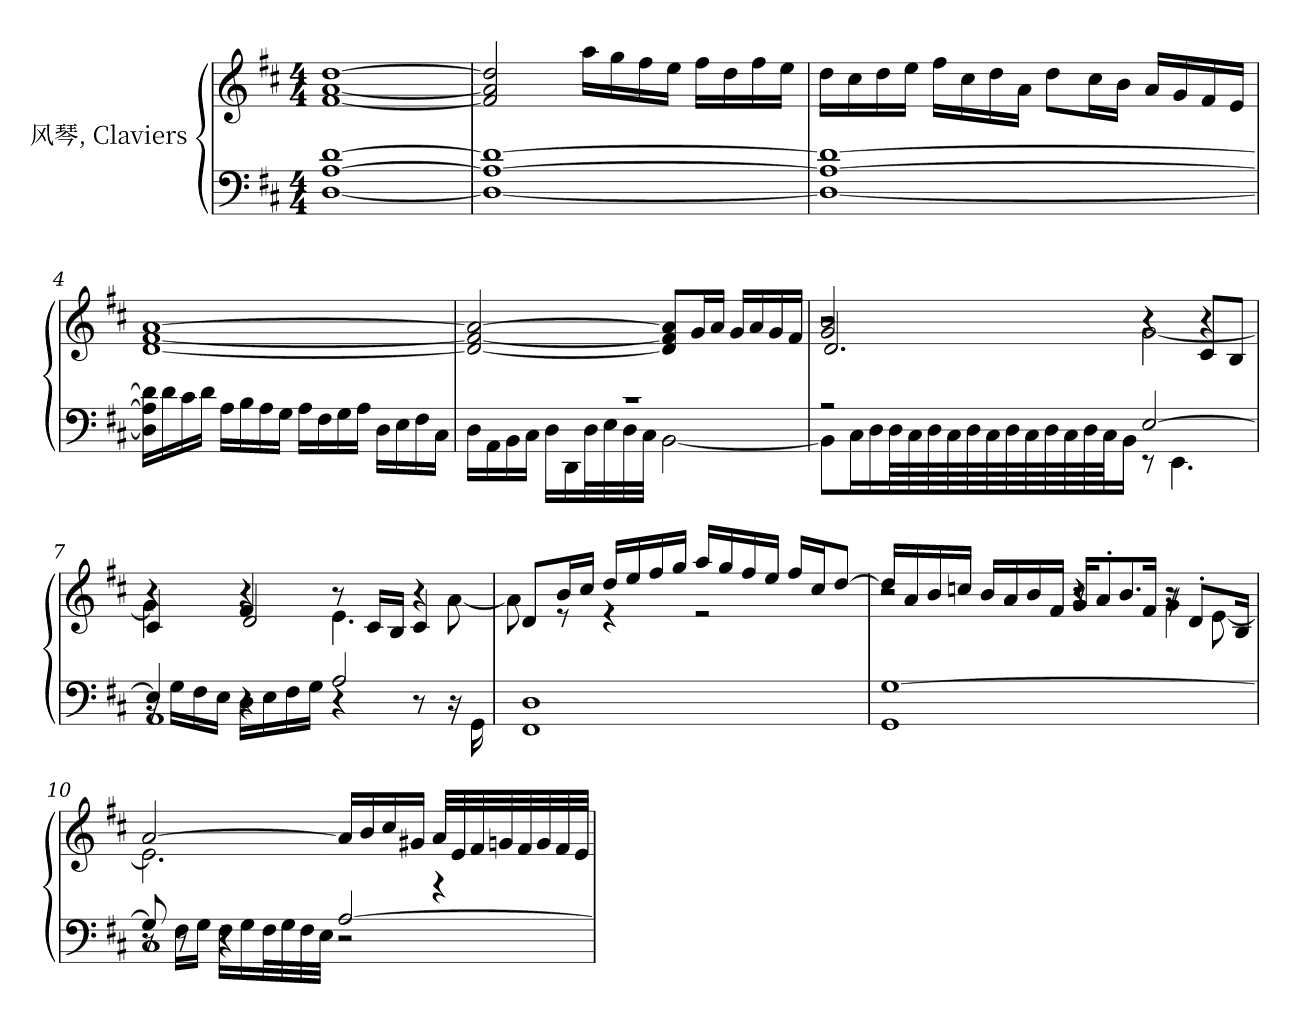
**kern	**kern
*part1	*part1
*staff2	*staff1
*I"风琴, Claviers	*
*clefF4	*clefG2
*k[f#c#]	*k[f#c#]
*M4/4	*M4/4
*MM56	*MM56
=1	=1
[1D [1A [1d	[1f# [1a [1dd
=2	=2
1D_ 1A_ 1d_	2f#/] 2a/] 2dd/]
.	16aa\LL
.	16gg\
.	16ff#\
.	16ee\JJ
.	16ff#\LL
.	16dd\
.	16ff#\
.	16ee\JJ
=3	=3
1D_ 1A_ 1d_	16dd\LL
.	16cc#\
.	16dd\
.	16ee\JJ
.	16ff#\LL
.	16cc#\
.	16dd\
.	16a\JJ
.	8dd\L
.	16cc#\L
.	16b\JJ
.	16a/LL
.	16g/
.	16f#/
.	16e/JJ
=4	=4
16D\] 16A\] 16d\]LL	[1d [1f# [1a
16d\	.
16c#\	.
16d\JJ	.
16A\LL	.
16B\	.
16A\	.
16G\JJ	.
16A\LL	.
16F#\	.
16G\	.
16A\JJ	.
16D\LL	.
16E\	.
16F#\	.
16C#\JJ	.
!!LO:LB:g=z
=5	=5
*^	*
1r	16D\LL	2d/_ 2f#/_ 2a/_
.	16AA\	.
.	16BB\	.
.	16C#\JJ	.
.	16D\LL	.
.	16DD\	.
.	32D\L	.
.	32E\	.
.	32D\	.
.	32C#\JJJ	.
.	[2BB\	8d/] 8f#/] 8a/]L
.	.	16g/L
.	.	16a/JJ
.	.	16g/LL
.	.	16a/
.	.	16g/
.	.	16f#/JJ
=6	=6	=6
*	*	*^
*	*	*	*^
2r	8BB\L]	2g/ 2b/	2r	2.d/
.	16C#\L	.	.	.
.	16D\	.	.	.
.	64D\LL	.	.	.
.	64C#\	.	.	.
.	64D\	.	.	.
.	64C#\	.	.	.
.	64D\	.	.	.
.	64C#\	.	.	.
.	64D\	.	.	.
.	64C#\	.	.	.
.	64D\	.	.	.
.	64C#\	.	.	.
.	64D\	.	.	.
.	64C#\JJ	.	.	.
.	16BB\JJ	.	.	.
[2E/	8r	4r	[2g\	.
.	4.EE\	.	.	.
.	.	8c#/L	.	4r
.	.	8B/J	.	.
!!LO:LB:g=z	!!	!!
=7	=7	=7	=7	=7
*	*^	*	*	*
4E/]	16r	1AA	4c#/	4g\]	4r
.	16G\LL	.	.	.	.
.	16F#\	.	.	.	.
.	16E\JJ	.	.	.	.
4r	16D\LL	.	4f#/	4r	2d/
.	16E\	.	.	.	.
.	16F#\	.	.	.	.
.	16G\JJ	.	.	.	.
2A/	4r	.	8r	4.e\	.
.	.	.	16c#/LL	.	.
.	.	.	16B/JJ	.	.
.	8r	.	4r	.	4c#/
.	16r	.	.	[8a\	.
.	16GG\	.	.	.	.
*v	*v	*v	*	*	*
*	*	*v	*v
=8	=8	=8
1FF# 1D	8d/L	8a\]
.	16b/L	8r
.	16cc#/JJ	.
.	16dd/LL	4r
.	16ee/	.
.	16ff#/	.
.	16gg/JJ	.
.	16aa/LL	2r
.	16gg/	.
.	16ff#/	.
.	16ee/JJ	.
.	16ff#/LL	.
.	16cc#/J	.
.	[8dd/J	.
!!LO:LB:g=z
=9	=9	=9
*^	*^	*^
[1G	1GG	16dd/LL]	2r	2r	2r
.	.	16a/	.	.	.
.	.	16b/	.	.	.
.	.	16ccn/JJ	.	.	.
.	.	16b/LL	.	.	.
.	.	16a/	.	.	.
.	.	16b/	.	.	.
.	.	16f#/JJ	.	.	.
.	.	16g/KL	4r	8r	4r
.	.	8a'/	.	.	.
.	.	.	.	4.b/	.
.	.	16f#/Jk	.	.	.
.	.	16r	4g\	.	8r
.	.	8d'/L	.	.	.
.	.	.	.	.	[8e\
.	.	16B/Jk	.	.	.
*	*	*	*v	*v	*v
=10	=10	=10	=10
*	*^	*	*
8G/]	8r	1C#	[2a/	2.e\]
8r	16F#\LL	.	.	.
.	16G\JJ	.	.	.
4r	16F#\LL	.	.	.
.	16G\	.	.	.
.	32F#\L	.	.	.
.	32G\	.	.	.
.	32F#\	.	.	.
.	32E\JJJ	.	.	.
[2A/	2r	.	16a/LL]	.
.	.	.	16b/	.
.	.	.	16cc#/	.
.	.	.	16g#X/JJ	.
.	.	.	32a/LLL	4r
.	.	.	32e/	.
.	.	.	32f#/	.
.	.	.	32gn/	.
.	.	.	32f#/	.
.	.	.	32g/	.
.	.	.	32f#/	.
.	.	.	32e/JJJ	.
*v	*v	*v	*	*
*	*v	*v
=	=
*-	*-
